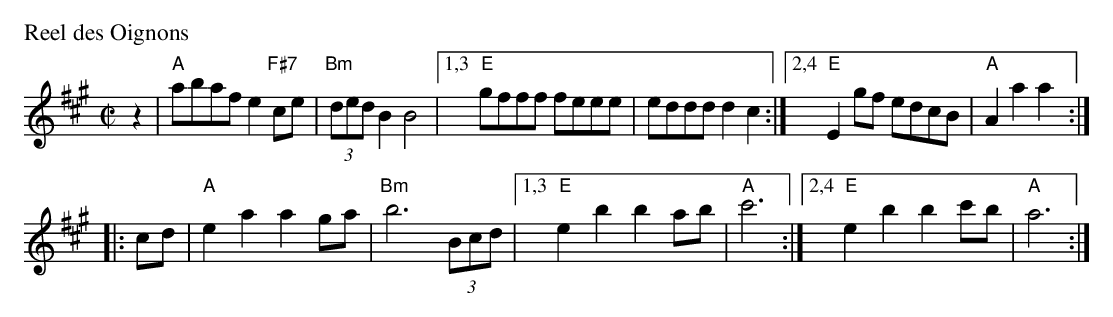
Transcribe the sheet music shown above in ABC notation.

X:1
M: C|
P: Reel des Oignons
K: A
   z2 | "A"abaf e2"F#7"ce | (3"Bm"ded B2 B4 |1,3 "E"gfff feee | eddd d2c2 :|2,4 "E"E2gf edcB | "A"A2a2 a2 :|
|: cd | "A"e2a2 a2ga | "Bm"b6 (3Bcd |1,3 "E"e2b2 b2ab | "A"c'6 :|2,4 "E"e2b2 b2c'b | "A"a6 :|
